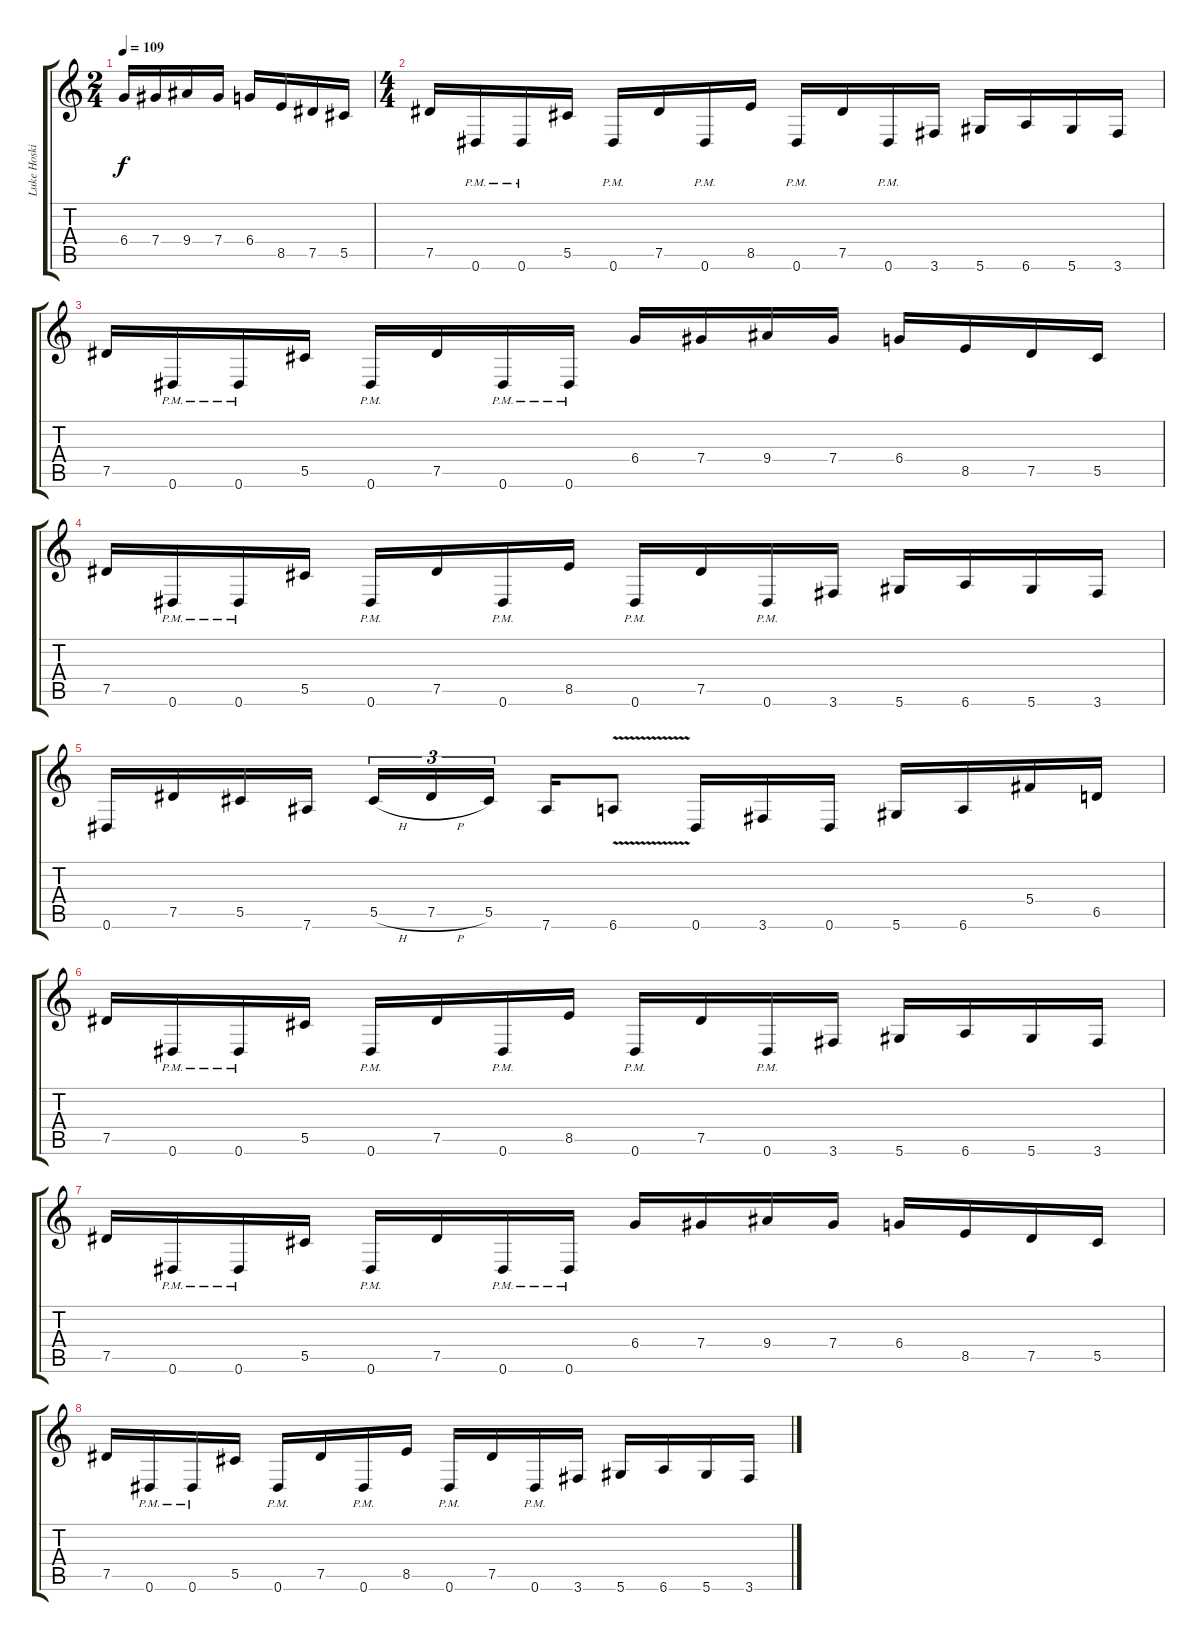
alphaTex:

\track ("Luke Hoskin" "Luke Hoski") {instrument overdrivenguitar}
\staff {score tabs}
\tuning (Eb4 Bb3 Gb3 Db3 Ab2 Eb2) {hide}
\ts (2 4)
\tempo 109
\clef g2
\ks c
6.4.16{dy f instrument overdrivenguitar} 7.4.16 9.4.16 7.4.16 6.4.16 8.5.16 7.5.16 5.5.16 |
\ts (4 4)
7.5.16 0.6{pm}.16 0.6{pm}.16 5.5.16 0.6{pm}.16 7.5.16 0.6{pm}.16 8.5.16 0.6{pm}.16 7.5.16 0.6{pm}.16 3.6.16 5.6.16 6.6.16 5.6.16 3.6.16 |
7.5.16 0.6{pm}.16 0.6{pm}.16 5.5.16 0.6{pm}.16 7.5.16 0.6{pm}.16 0.6{pm}.16 6.4.16 7.4.16 9.4.16 7.4.16 6.4.16 8.5.16 7.5.16 5.5.16 |
7.5.16 0.6{pm}.16 0.6{pm}.16 5.5.16 0.6{pm}.16 7.5.16 0.6{pm}.16 8.5.16 0.6{pm}.16 7.5.16 0.6{pm}.16 3.6.16 5.6.16 6.6.16 5.6.16 3.6.16 |
0.6.16 7.5.16 5.5.16 7.6.16 5.5{h}.16{tu (3 2)} 7.5{h}.16{tu (3 2)} 5.5.16{tu (3 2)} 7.6.16 6.6{v}.8 0.6.16 3.6.16 0.6.16 5.6.16 6.6.16 5.4.16 6.5.16 |
7.5.16 0.6{pm}.16 0.6{pm}.16 5.5.16 0.6{pm}.16 7.5.16 0.6{pm}.16 8.5.16 0.6{pm}.16 7.5.16 0.6{pm}.16 3.6.16 5.6.16 6.6.16 5.6.16 3.6.16 |
7.5.16 0.6{pm}.16 0.6{pm}.16 5.5.16 0.6{pm}.16 7.5.16 0.6{pm}.16 0.6{pm}.16 6.4.16 7.4.16 9.4.16 7.4.16 6.4.16 8.5.16 7.5.16 5.5.16 |
7.5.16 0.6{pm}.16 0.6{pm}.16 5.5.16 0.6{pm}.16 7.5.16 0.6{pm}.16 8.5.16 0.6{pm}.16 7.5.16 0.6{pm}.16 3.6.16 5.6.16 6.6.16 5.6.16 3.6.16
